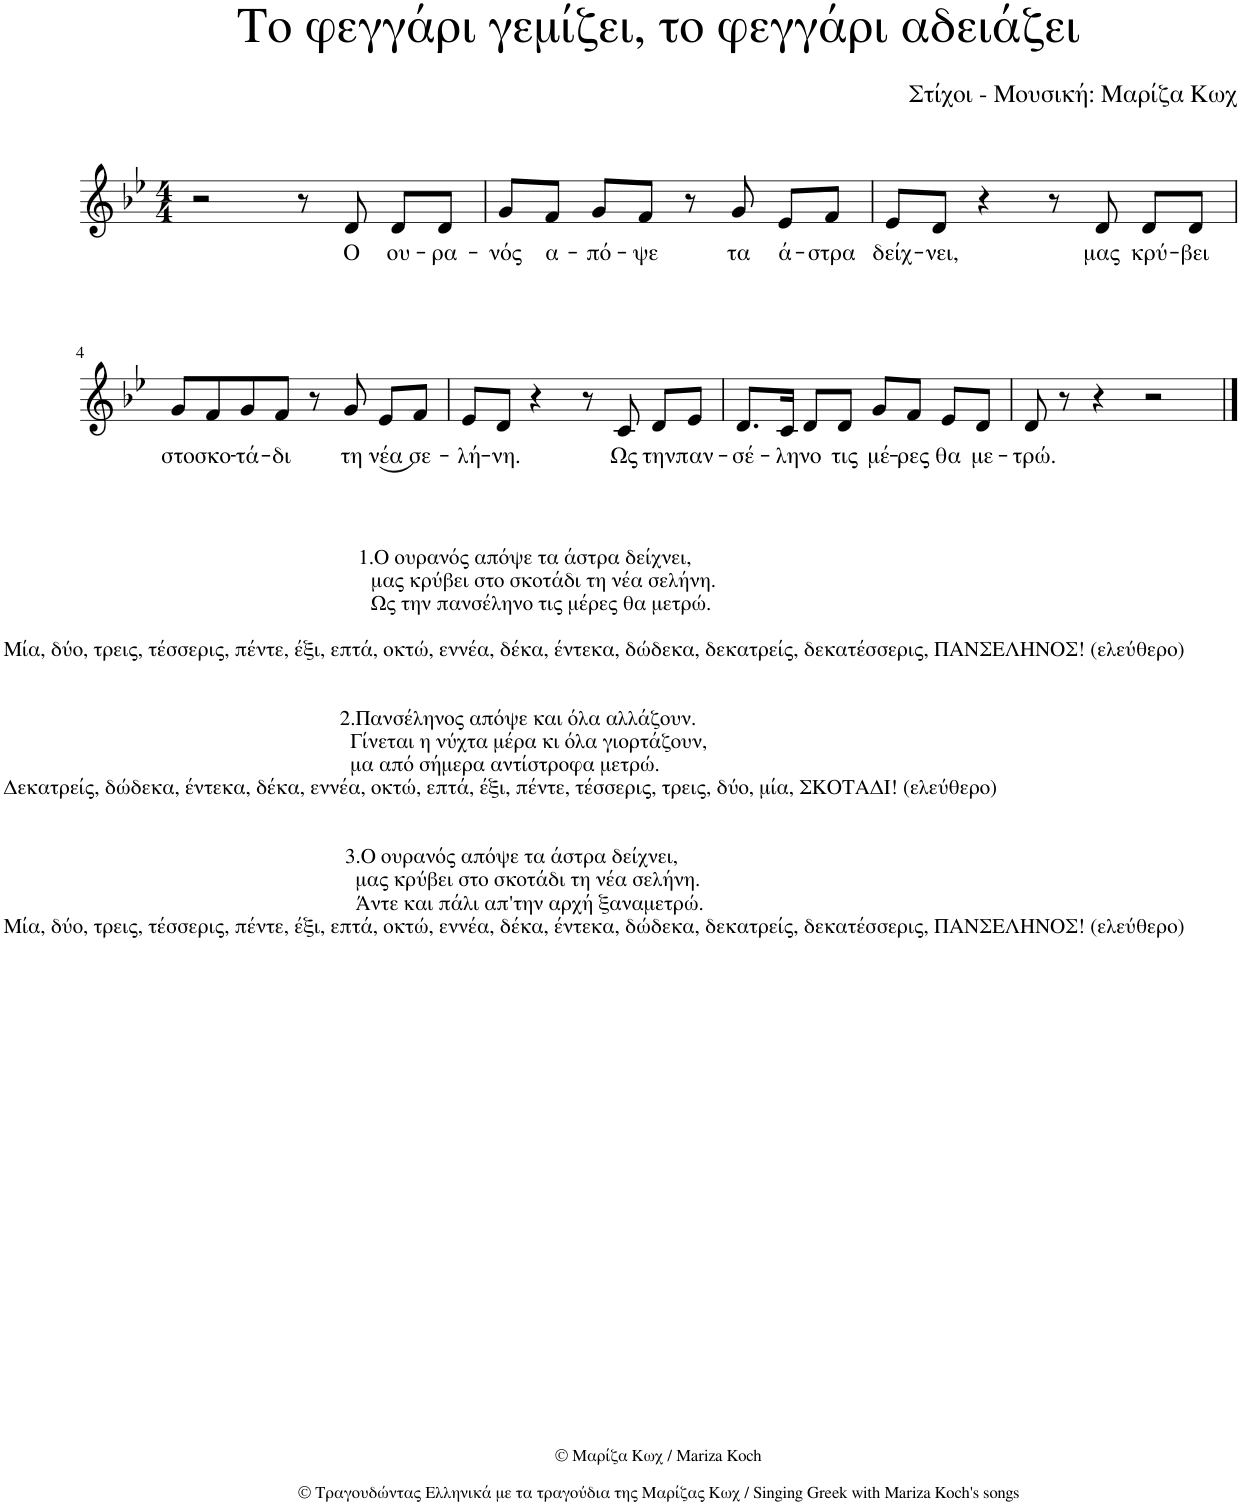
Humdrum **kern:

**kern	**text
*part1	*part1
*staff1	*staff1
*I"Φωνή	*
*clefG2	*
*k[b-e-]	*
*M4/4	*
=1	=1
2r	.
8r	.
!	!LO:LY:b
8d/	Ο
!	!LO:LY:b
8d/L	ου-
!	!LO:LY:b
8d/J	-ρα-
=2	=2
!	!LO:LY:b
8g/L	-νός
!	!LO:LY:b
8f/J	α-
!	!LO:LY:b
8g/L	-πό-
!	!LO:LY:b
8f/J	-ψε
8r	.
!	!LO:LY:b
8g/	τα
!	!LO:LY:b
8e-/L	ά-
!	!LO:LY:b
8f/J	-στρα
=3	=3
!	!LO:LY:b
8e-/L	δείχ-
!	!LO:LY:b
8d/J	-νει,
4r	.
8r	.
!	!LO:LY:b
8d/	μας
!	!LO:LY:b
8d/L	κρύ-
!	!LO:LY:b
8d/J	-βει
!!LO:LB:g=z
=4	=4
!	!LO:LY:b
8g/L	στο
!	!LO:LY:b
8f/	σκο-
!	!LO:LY:b
8g/	-τά-
!	!LO:LY:b
8f/J	-δι
8r	.
!	!LO:LY:b
8g/	τη
!	!LO:LY:b
(8e-/L	νέα
!	!LO:LY:b
8f/J)	σε-
=5	=5
!	!LO:LY:b
8e-/L	-λή-
!	!LO:LY:b
8d/J	-νη.
4r	.
8r	.
!	!LO:LY:b
8c/	Ως
!	!LO:LY:b
8d/L	την
!	!LO:LY:b
8e-/J	παν-
=6	=6
!	!LO:LY:b
8.d/L	-σέ-
!	!LO:LY:b
16c/Jk	-λη-
!	!LO:LY:b
8d/L	-νο
!	!LO:LY:b
8d/J	τις
!	!LO:LY:b
8g/L	μέ-
!	!LO:LY:b
8f/J	-ρες
!	!LO:LY:b
8e-/L	θα
!	!LO:LY:b
8d/J	με-
=7	=7
!LO:TX:b:t=Μία, δύο, τρεις, τέσσερις, πέντε, έξι, επτά, οκτώ, εννέα, δέκα, έντεκα, δώδεκα, δεκατρείς, δεκατέσσερις, ΠΑΝΣΕΛΗΝΟΣ! (ελεύθερο)	!
!LO:TX:b:t=2.Πανσέληνος απόψε και όλα αλλάζουν.	!
!LO:TX:b:t=Γίνεται η νύχτα μέρα κι όλα γιορτάζουν,	!
!LO:TX:b:t=μα από σήμερα αντίστροφα μετρώ.	!
!LO:TX:b:t=Δεκατρείς, δώδεκα, έντεκα, δέκα, εννέα, οκτώ, επτά, έξι, πέντε, τέσσερις, τρεις, δύο, μία, ΣΚΟΤΑΔΙ! (ελεύθερο)	!
!LO:TX:b:t=3.Ο ουρανός απόψε τα άστρα δείχνει,	!
!LO:TX:b:t=μας κρύβει στο σκοτάδι τη νέα σελήνη.	!
!LO:TX:b:t=Άντε και πάλι απ'την αρχή ξαναμετρώ.	!
!LO:TX:b:t=Μία, δύο, τρεις, τέσσερις, πέντε, έξι, επτά, οκτώ, εννέα, δέκα, έντεκα, δώδεκα, δεκατρείς, δεκατέσσερις, ΠΑΝΣΕΛΗΝΟΣ! (ελεύθερο)	!
!LO:TX:b:t=1.Ο ουρανός απόψε τα άστρα δείχνει,	!
!LO:TX:b:t=μας κρύβει στο σκοτάδι τη νέα σελήνη.	!
!LO:TX:b:t=Ως την πανσέληνο τις μέρες θα μετρώ.	!
!	!LO:LY:b
8d/	-τρώ.
8r	.
4r	.
2r	.
==	==
*-	*-
